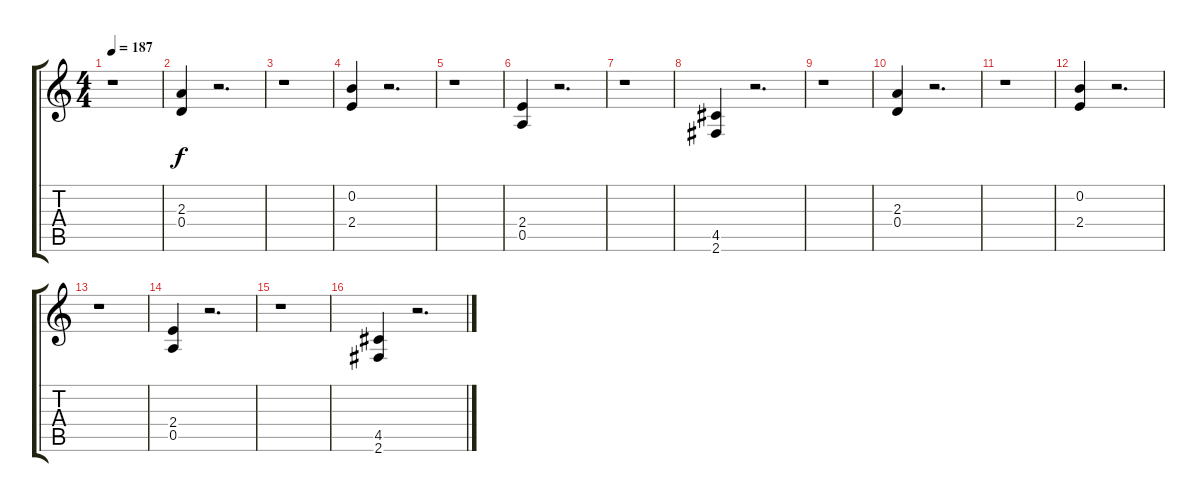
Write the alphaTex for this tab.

\track "" {instrument overdrivenguitar}
\staff {score tabs}
\tuning (E4 B3 G3 D3 A2 E2) {hide}
\ts (4 4)
\tempo 187
\clef g2
\ks c
r.1{dy f} |
(2.3 0.4).4 r.2{d} |
r.1 |
(0.2 2.4).4 r.2{d} |
r.1 |
(2.4 0.5).4 r.2{d} |
r.1 |
(4.5 2.6).4 r.2{d} |
r.1 |
(2.3 0.4).4 r.2{d} |
r.1 |
(0.2 2.4).4 r.2{d} |
r.1 |
(2.4 0.5).4 r.2{d} |
r.1 |
(4.5 2.6).4 r.2{d}
